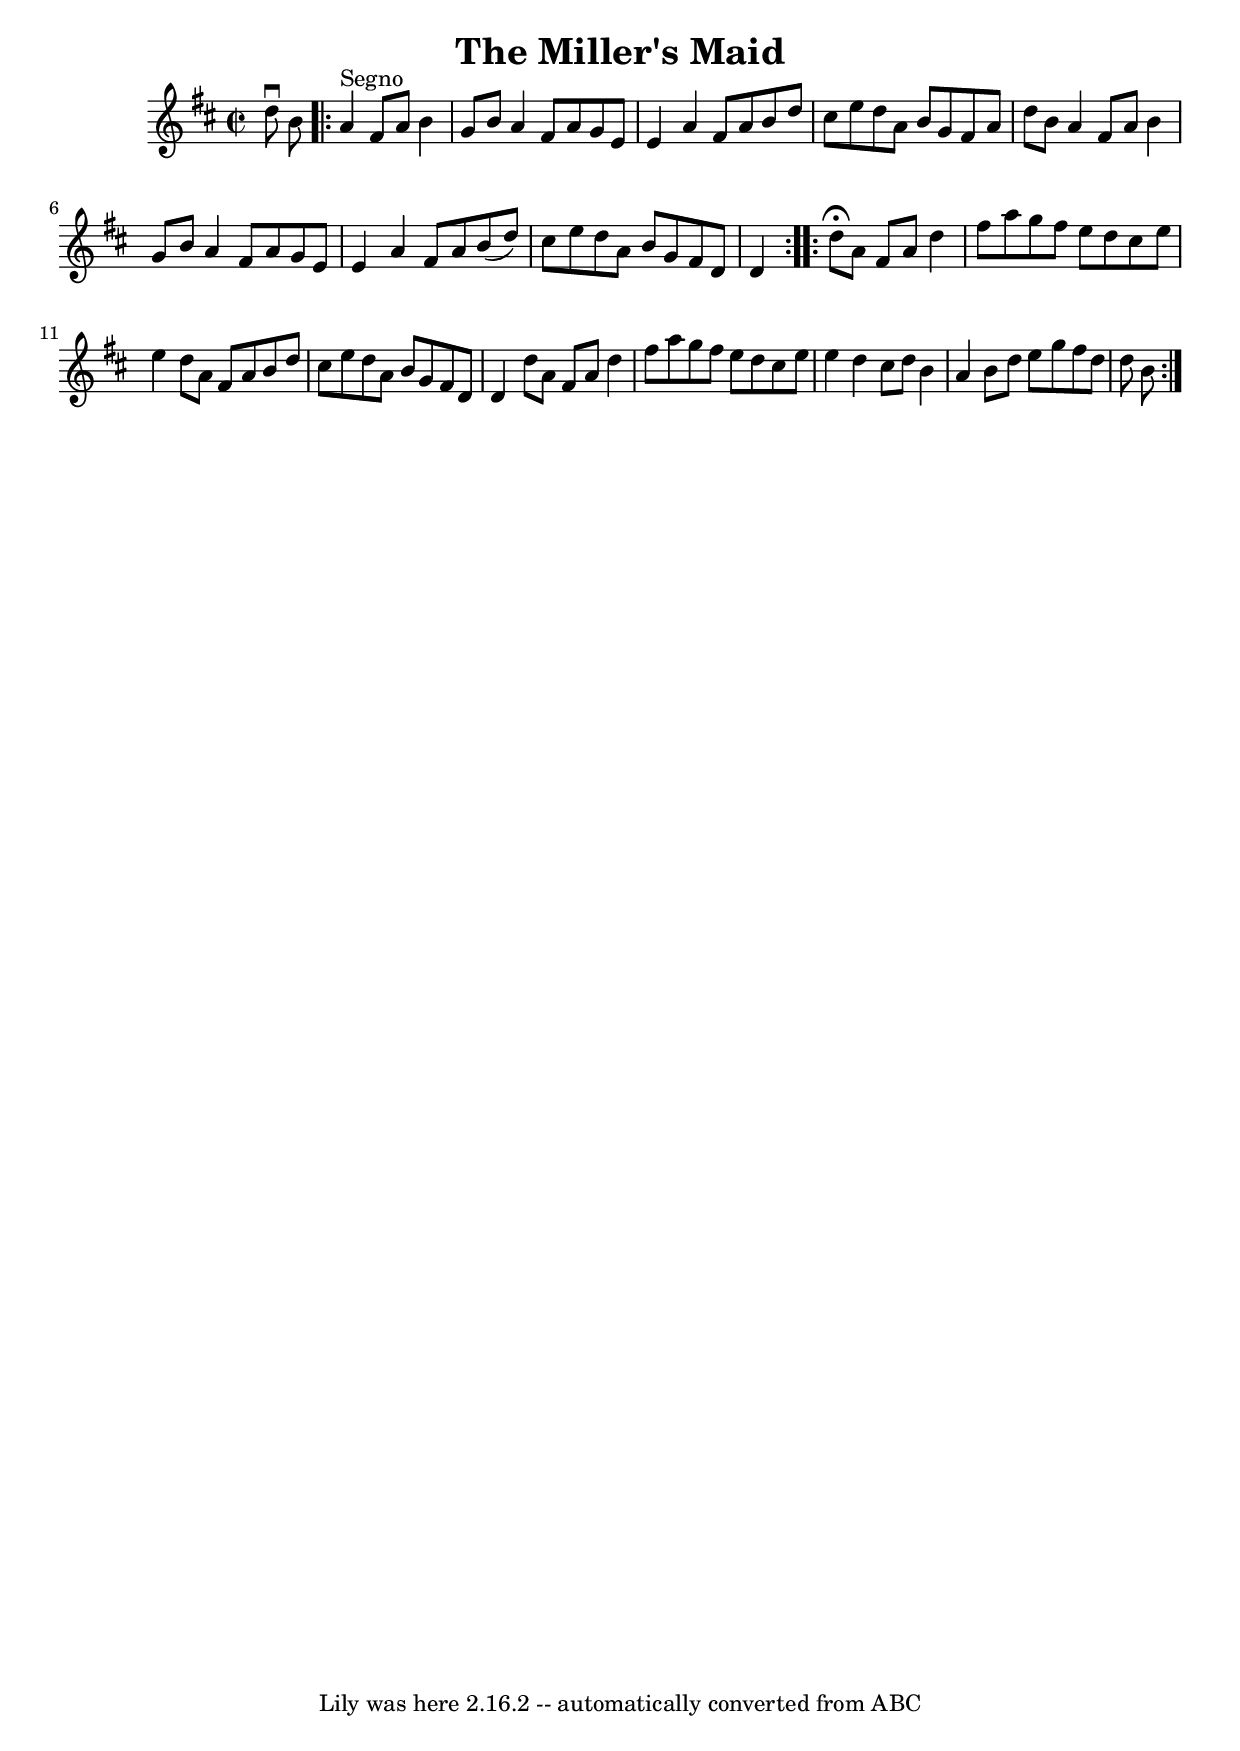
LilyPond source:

\version "2.16.2"
\include "Mammoth.ily"
\header {
	%% book = "Ryan's Mammoth Collection"
	crossRefNumber = "1"
	footnotes = ""
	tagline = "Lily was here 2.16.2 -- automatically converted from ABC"
	title = "The Miller's Maid"
}
voicedefault =  {


\override Staff.TimeSignature #'style = #'C
 \time 2/2 
\key d \major d''8^\downbow b'8    \repeat volta 2 { a'4 
^"Segno" fis'8 a'8 b'4 g'8 b'8  |
 a'4 fis'8 a'8    
g'8 e'8 e'4  |
 a'4 fis'8 a'8 b'8 d''8 cis''8    
e''8  |
 d''8 a'8 b'8 g'8 fis'8 a'8 d''8 b'8  
|
 a'4 fis'8 a'8 b'4 g'8 b'8  |
 a'4 fis'8  
 a'8 g'8 e'8 e'4  |
 a'4 fis'8 a'8 b'8 (d''8)  
 cis''8 e''8  |
 d''8 a'8 b'8 g'8 fis'8 d'8 d'4    
} \repeat volta 2 { d''8^\fermata a'8 fis'8 a'8 d''4 fis''8  
 a''8  |
 g''8 fis''8 e''8 d''8 cis''8 e''8 e''4  
|
 d''8 a'8 fis'8 a'8 b'8 d''8 cis''8 e''8  
|
 d''8 a'8 b'8 g'8 fis'8 d'8 d'4  |
 d''8  
 a'8 fis'8 a'8 d''4 fis''8 a''8  |
 g''8 fis''8    
e''8 d''8 cis''8 e''8 e''4  |
 d''4 cis''8 d''8    
b'4 a'4  |
 b'8 d''8 e''8 g''8 fis''8 d''8 d''8    
b'8    }   
}

\score{
    <<

	\context Staff="default"
	{
	    \voicedefault 
	}

    >>
	\layout {
	}
	\midi {}
}
